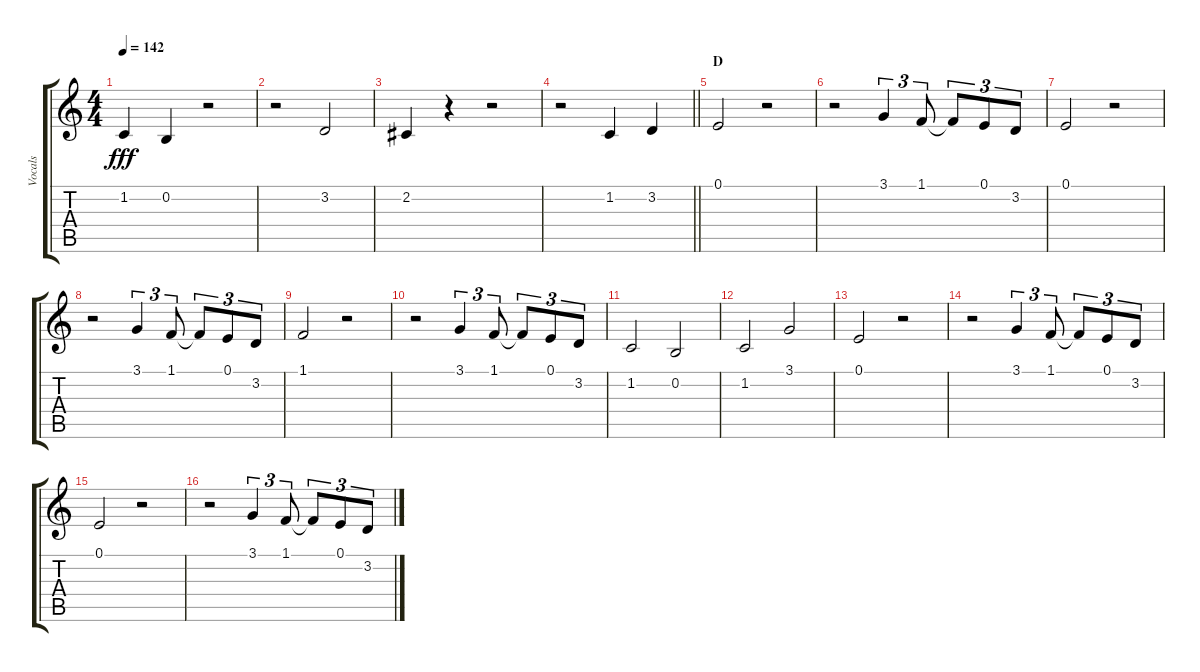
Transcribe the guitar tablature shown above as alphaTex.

\track ("Vocals" "Vocals") {instrument voiceoohs}
\staff {score tabs}
\tuning (E4 B3 G3 D3 A2 E2) {hide}
\ts (4 4)
\tempo 142
\clef g2
\ks c
1.2.4{dy fff} 0.2.4 r.2 |
r.2 3.2.2 |
2.2.4 r.4 r.2 |
\barLineRight lightlight
r.2 1.2.4 3.2.4 |
\section ("" "D")
0.1.2 r.2 |
r.2 3.1.4{tu (3 2)} 1.1.8{tu (3 2)} 1.1{t}.8{tu (3 2)} 0.1.8{tu (3 2)} 3.2.8{tu (3 2)} |
0.1.2 r.2 |
r.2 3.1.4{tu (3 2)} 1.1.8{tu (3 2)} 1.1{t}.8{tu (3 2)} 0.1.8{tu (3 2)} 3.2.8{tu (3 2)} |
1.1.2 r.2 |
r.2 3.1.4{tu (3 2)} 1.1.8{tu (3 2)} 1.1{t}.8{tu (3 2)} 0.1.8{tu (3 2)} 3.2.8{tu (3 2)} |
1.2.2 0.2.2 |
1.2.2 3.1.2 |
0.1.2 r.2 |
r.2 3.1.4{tu (3 2)} 1.1.8{tu (3 2)} 1.1{t}.8{tu (3 2)} 0.1.8{tu (3 2)} 3.2.8{tu (3 2)} |
0.1.2 r.2 |
r.2 3.1.4{tu (3 2)} 1.1.8{tu (3 2)} 1.1{t}.8{tu (3 2)} 0.1.8{tu (3 2)} 3.2.8{tu (3 2)}
